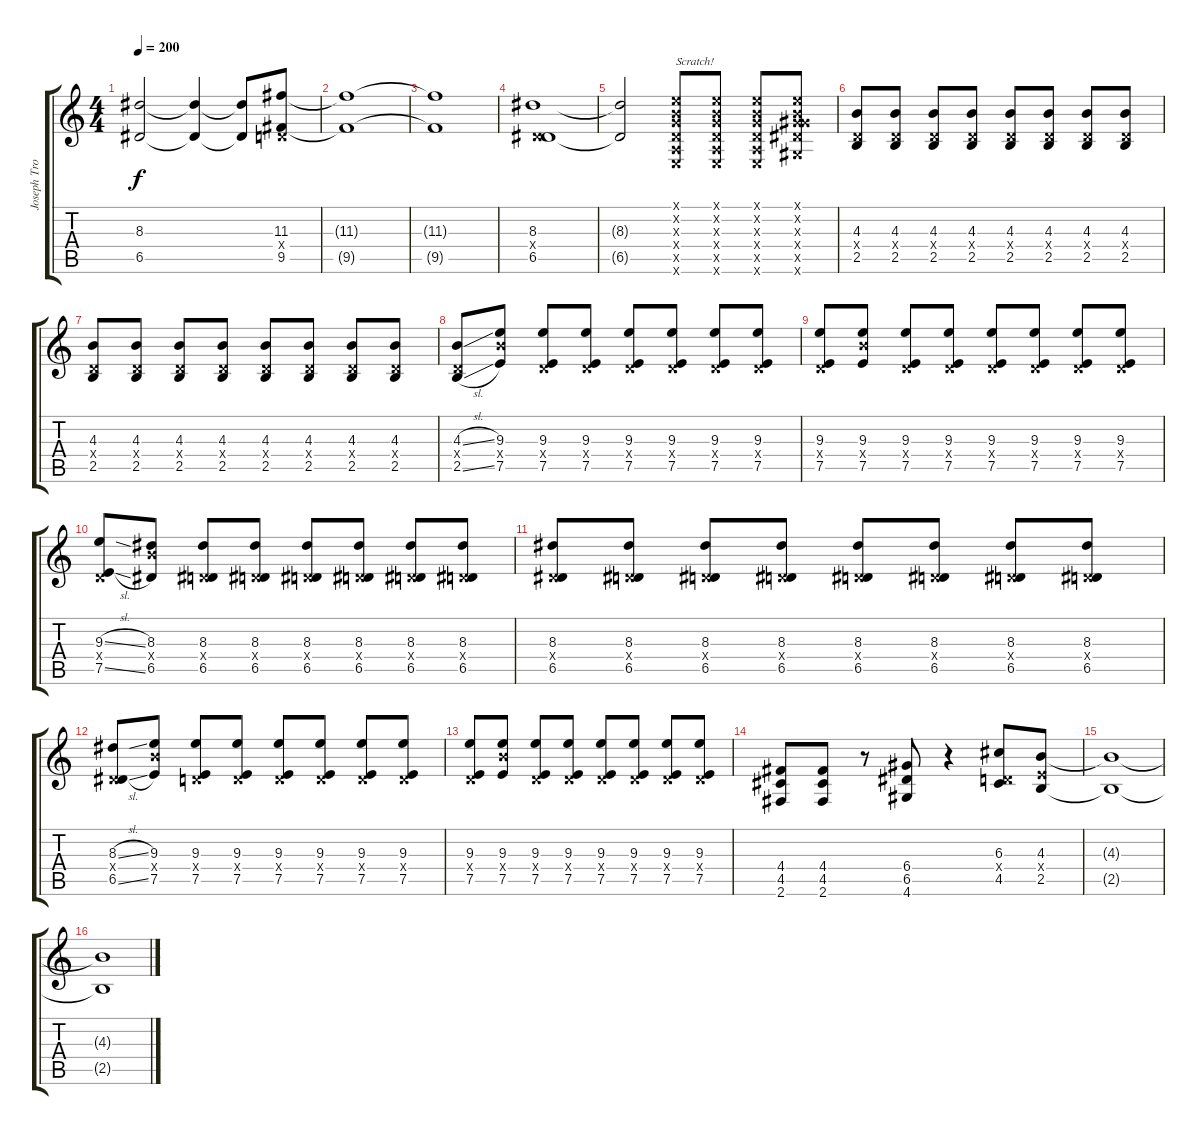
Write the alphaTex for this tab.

\track ("Joseph Trohman (Lead Guitar)" "Joseph Tro") {instrument distortionguitar}
\staff {score tabs}
\tuning (E4 B3 G3 D3 A2 E2) {hide}
\ts (4 4)
\tempo 200
\clef g2
\ks c
(8.3{t} 6.5{t}).2{dy f} (8.3{t} 6.5{t}).4 (8.3{t} 6.5{t}).8 (11.3 0.4{x} 9.5).8 |
(11.3{t} 9.5{t}).1 |
(11.3{t} 9.5{t}).1 |
(8.3 0.4{x} 6.5).1 |
(8.3{t} 6.5{t}).2 (0.1{x} 0.2{x} 0.3{x} 0.4{x} 0.5{x} 0.6{x}).8{txt "Scratch!" volume 11} (0.1{x} 0.2{x} 0.3{x} 0.4{x} 0.5{x} 0.6{x}).8 (0.1{x} 0.2{x} 0.3{x} 0.4{x} 0.5{x} 0.6{x}).8 (0.1{x} 0.2{x} 0.3{x} 6.4{x} 6.5{x} 4.6{x}).8 |
(4.3 0.4{x} 2.5).8 (4.3 0.4{x} 2.5).8 (4.3 0.4{x} 2.5).8 (4.3 0.4{x} 2.5).8 (4.3 0.4{x} 2.5).8 (4.3 0.4{x} 2.5).8 (4.3 0.4{x} 2.5).8 (4.3 0.4{x} 2.5).8 |
(4.3 0.4{x} 2.5).8 (4.3 0.4{x} 2.5).8 (4.3 0.4{x} 2.5).8 (4.3 0.4{x} 2.5).8 (4.3 0.4{x} 2.5).8 (4.3 0.4{x} 2.5).8 (4.3 0.4{x} 2.5).8 (4.3 0.4{x} 2.5).8 |
(4.3{sl} 0.4{x} 2.5{sl}).8 (9.3 9.4{x} 7.5).8 (9.3 0.4{x} 7.5).8 (9.3 0.4{x} 7.5).8 (9.3 0.4{x} 7.5).8 (9.3 0.4{x} 7.5).8 (9.3 0.4{x} 7.5).8 (9.3 0.4{x} 7.5).8 |
(9.3 0.4{x} 7.5).8 (9.3 9.4{x} 7.5).8 (9.3 0.4{x} 7.5).8 (9.3 0.4{x} 7.5).8 (9.3 0.4{x} 7.5).8 (9.3 0.4{x} 7.5).8 (9.3 0.4{x} 7.5).8 (9.3 0.4{x} 7.5).8 |
(9.3{sl} 0.4{x} 7.5{sl}).8 (8.3 9.4{x} 6.5).8 (8.3 0.4{x} 6.5).8 (8.3 0.4{x} 6.5).8 (8.3 0.4{x} 6.5).8 (8.3 0.4{x} 6.5).8 (8.3 0.4{x} 6.5).8 (8.3 0.4{x} 6.5).8 |
(8.3 0.4{x} 6.5).8 (8.3 0.4{x} 6.5).8 (8.3 0.4{x} 6.5).8 (8.3 0.4{x} 6.5).8 (8.3 0.4{x} 6.5).8 (8.3 0.4{x} 6.5).8 (8.3 0.4{x} 6.5).8 (8.3 0.4{x} 6.5).8 |
(8.3{sl} 0.4{x} 6.5{sl}).8 (9.3 9.4{x} 7.5).8 (9.3 0.4{x} 7.5).8 (9.3 0.4{x} 7.5).8 (9.3 0.4{x} 7.5).8 (9.3 0.4{x} 7.5).8 (9.3 0.4{x} 7.5).8 (9.3 0.4{x} 7.5).8 |
(9.3 0.4{x} 7.5).8 (9.3 9.4{x} 7.5).8 (9.3 0.4{x} 7.5).8 (9.3 0.4{x} 7.5).8 (9.3 0.4{x} 7.5).8 (9.3 0.4{x} 7.5).8 (9.3 0.4{x} 7.5).8 (9.3 0.4{x} 7.5).8 |
(4.4 4.5 2.6).8 (4.4 4.5 2.6).8 r.8 (6.4 6.5 4.6).8 r.4 (6.3 0.4{x} 4.5).8 (4.3 2.4{x} 2.5).8 |
(4.3{t} 2.5{t}).1 |
(4.3{t} 2.5{t}).1
